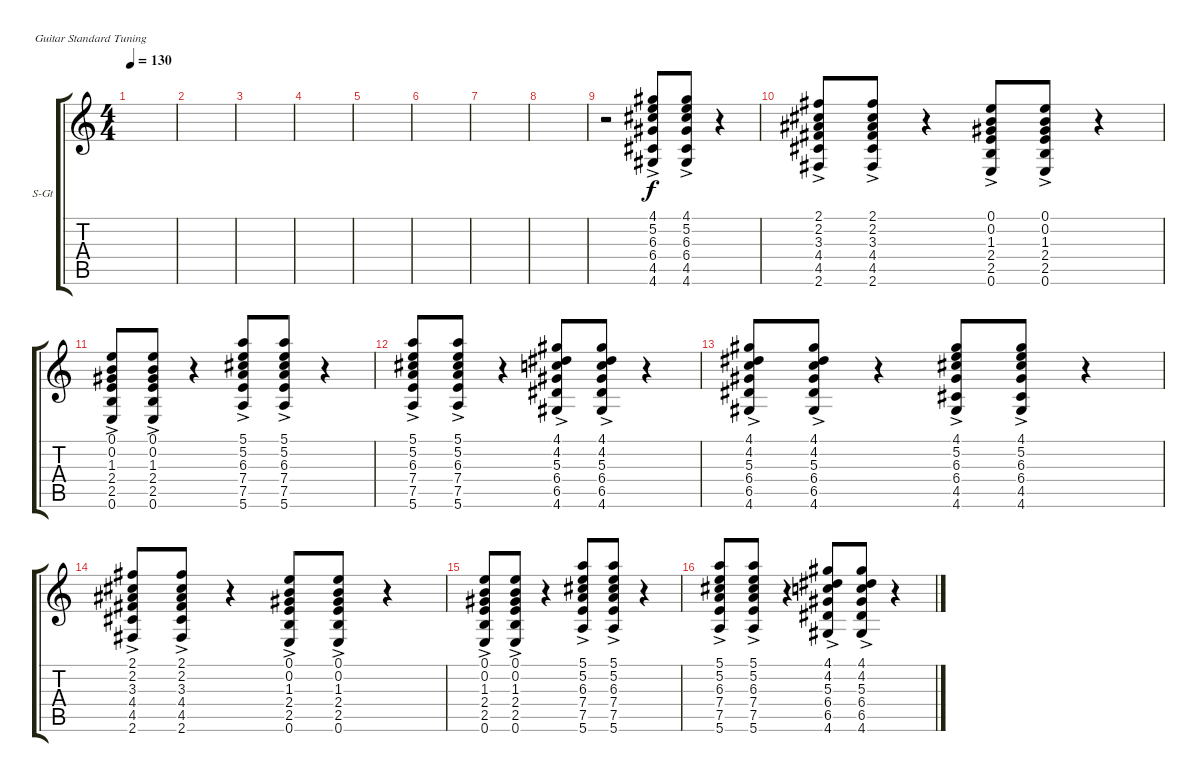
\defaultSystemsLayout 4
\bracketExtendMode groupsimilarinstruments
\firstSystemTrackNameOrientation horizontal
\otherSystemsTrackNameOrientation horizontal
\track ("Steel Guitar" "S-Gt") {instrument acousticguitarsteel}
\staff {score tabs}
\tuning (E4 B3 G3 D3 A2 E2)
\ts (4 4)
\tempo 130
\clef g2
\scale
0.487395
\ks c
|
\scale
0.256303 |
\scale
0.256303 |
\scale
0.333333 |
\scale
0.333333 |
\scale
0.333333 |
\scale
0.333333 |
\scale
0.333333 |
\scale
0.333333 r.2 (4.6{ac} 4.5{ac} 6.4{ac} 5.2{ac} 6.3{ac} 4.1{ac}).8 (4.6{ac} 4.5{ac} 6.4{ac} 5.2{ac} 6.3{ac} 4.1{ac}).8 r.4 |
(2.6{ac} 4.5{ac} 4.4{ac} 2.2{ac} 3.3{ac} 2.1{ac}).8 (2.6{ac} 4.5{ac} 4.4{ac} 2.2{ac} 3.3{ac} 2.1{ac}).8 r.4 (0.6{ac} 2.5{ac} 2.4{ac} 1.3{ac} 0.2{ac} 0.1{ac}).8 (2.5{ac} 2.4{ac} 1.3{ac} 0.2{ac} 0.1{ac} 0.6).8 r.4 |
(0.6{ac} 2.5{ac} 2.4{ac} 1.3{ac} 0.2{ac} 0.1{ac}).8 (0.6{ac} 2.5{ac} 2.4{ac} 1.3{ac} 0.2{ac} 0.1{ac}).8 r.4 (5.6{ac} 7.5{ac} 7.4{ac} 6.3{ac} 5.2{ac} 5.1{ac}).8 (5.6{ac} 7.5{ac} 7.4{ac} 6.3{ac} 5.2{ac} 5.1{ac}).8 r.4 |
(5.6{ac} 7.5{ac} 7.4{ac} 6.3{ac} 5.2{ac} 5.1{ac}).8 (5.6{ac} 7.5{ac} 7.4{ac} 6.3{ac} 5.2{ac} 5.1{ac}).8 r.4 (4.6{ac} 6.5{ac} 6.4{ac} 5.3{ac} 4.2{ac} 4.1{ac}).8 (4.6{ac} 6.5{ac} 6.4{ac} 5.3{ac} 4.2{ac} 4.1{ac}).8 r.4 |
(4.6{ac} 6.5{ac} 6.4{ac} 5.3{ac} 4.2{ac} 4.1{ac}).8 (4.6{ac} 6.5{ac} 6.4{ac} 5.3{ac} 4.2{ac} 4.1{ac}).8 r.4 (4.6{ac} 4.5{ac} 6.4{ac} 5.2{ac} 6.3{ac} 4.1{ac}).8 (4.6{ac} 4.5{ac} 6.4{ac} 5.2{ac} 6.3{ac} 4.1{ac}).8 r.4 |
(2.6{ac} 4.5{ac} 4.4{ac} 2.2{ac} 3.3{ac} 2.1{ac}).8 (2.6{ac} 4.5{ac} 4.4{ac} 2.2{ac} 3.3{ac} 2.1{ac}).8 r.4 (0.6{ac} 2.5{ac} 2.4{ac} 1.3{ac} 0.2{ac} 0.1{ac}).8 (0.6{ac} 2.5{ac} 2.4{ac} 1.3{ac} 0.2{ac} 0.1{ac}).8 r.4 |
(2.5{ac} 2.4{ac} 1.3{ac} 0.2{ac} 0.1{ac} 0.6).8 (0.6{ac} 2.5{ac} 2.4{ac} 1.3{ac} 0.2{ac} 0.1{ac}).8 r.4 (5.6{ac} 7.5{ac} 7.4{ac} 6.3{ac} 5.2{ac} 5.1{ac}).8 (5.6{ac} 7.5{ac} 7.4{ac} 6.3{ac} 5.2{ac} 5.1{ac}).8 r.4 |
(5.6{ac} 7.5{ac} 7.4{ac} 6.3{ac} 5.2{ac} 5.1{ac}).8 (5.6{ac} 7.5{ac} 7.4{ac} 6.3{ac} 5.2{ac} 5.1{ac}).8 r.4 (4.6{ac} 6.5{ac} 6.4{ac} 5.3{ac} 4.2{ac} 4.1{ac}).8 (4.6{ac} 6.5{ac} 6.4{ac} 5.3{ac} 4.2{ac} 4.1{ac}).8 r.4
